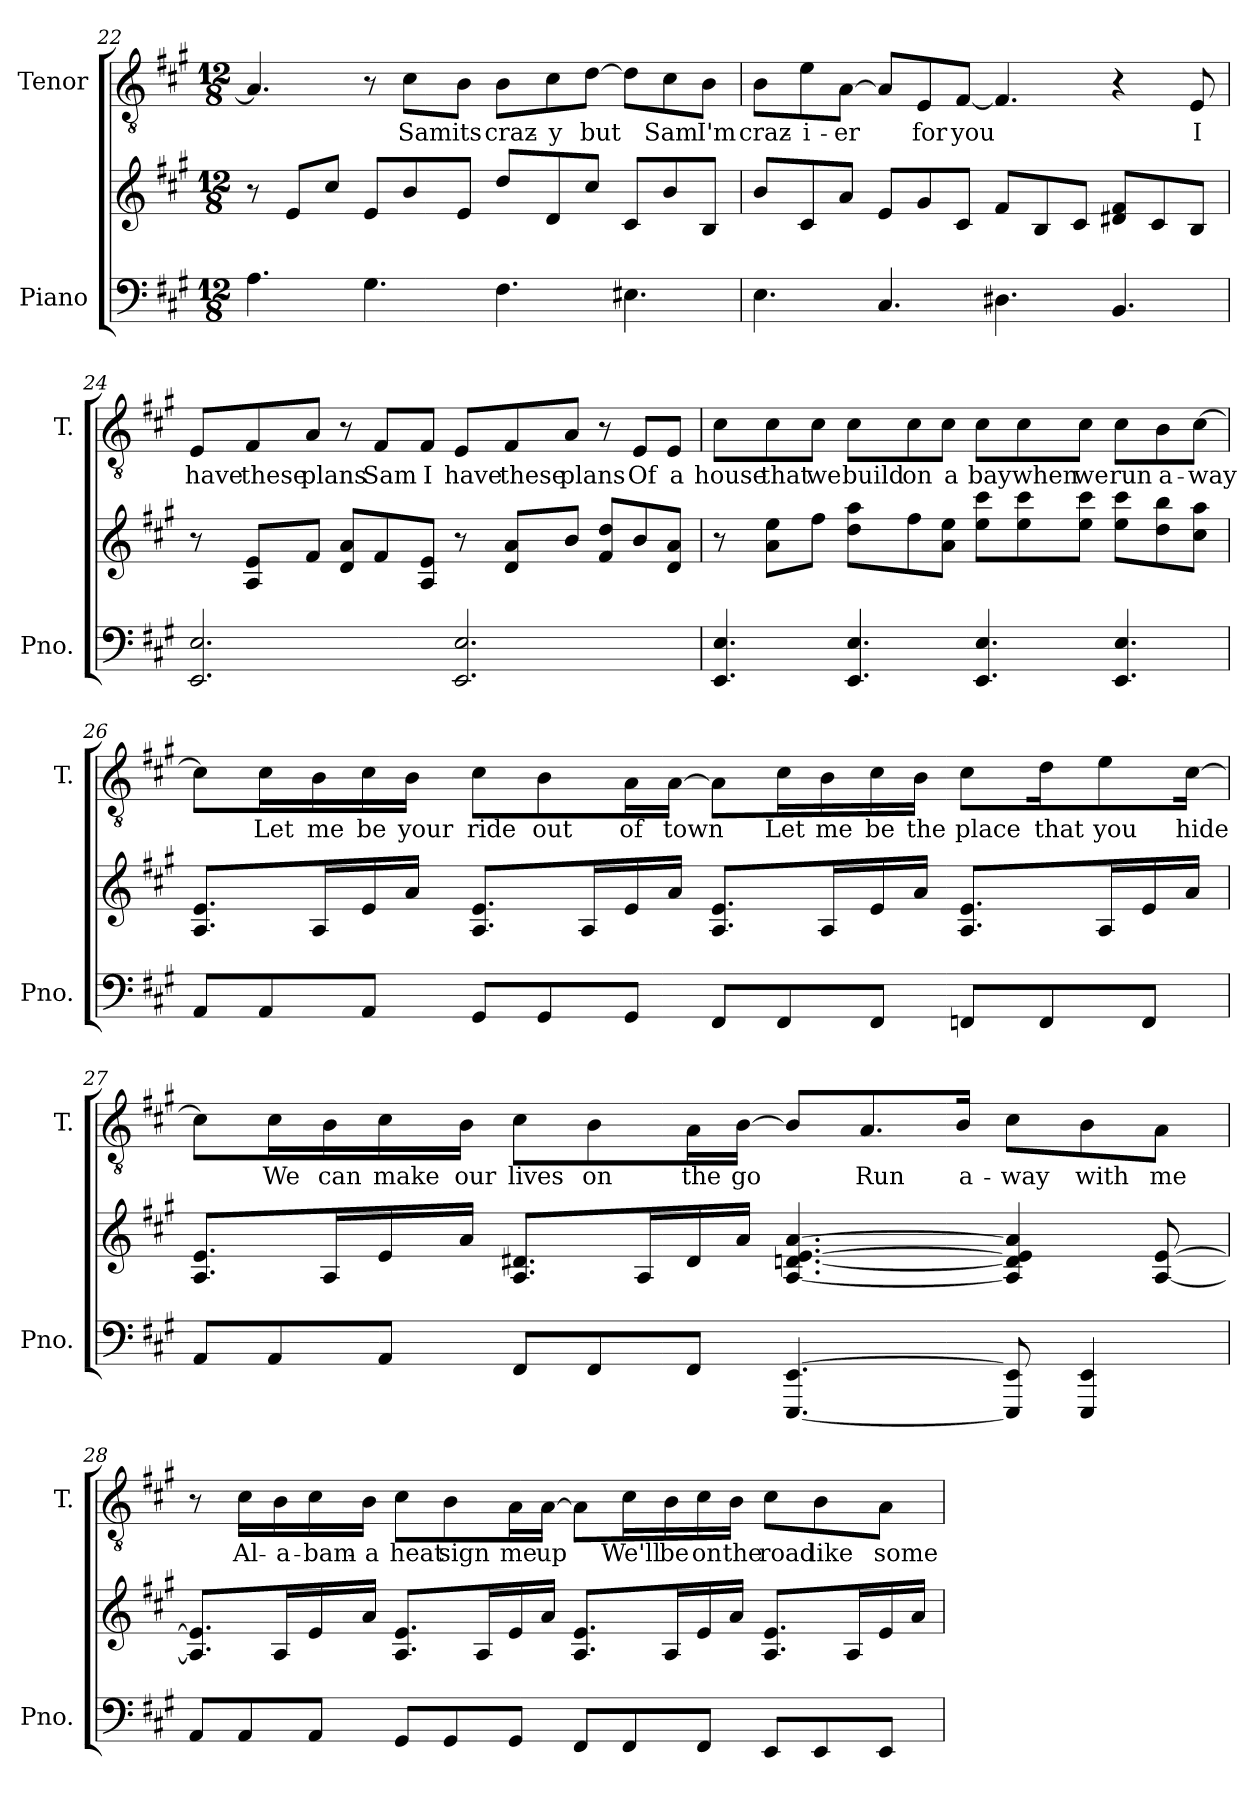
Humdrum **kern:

**kern	**kern	**kern	**text
*part2	*part2	*part1	*part1
*staff3	*staff2	*staff1	*staff1
*I"Piano	*	*I"Tenor	*
*I'Pno.	*	*I'T.	*
*clefF4	*clefG2	*clefGv2	*
*k[f#c#g#]	*k[f#c#g#]	*k[f#c#g#]	*
*M12/8	*M12/8	*M12/8	*
=22	=22	=22	=22
4.A\	8r	4.A/]	.
.	8e/L	.	.
.	8cc#/J	.	.
4.G#\	8e/L	8r	.
.	8b/	8c#\L	Sam
.	8e/J	8B\J	its
4.F#\	8dd/L	8B\L	craz-
.	8d/	8c#\	-y
.	8cc#/J	[8d\J	but
4.E#X\	8c#/L	8d\L]	.
.	8b/	8c#\	Sam
.	8B/J	8B\J	I'm
!!LO:LB:g=z
=23	=23	=23	=23
4.E\	8b/L	8B\L	craz-
.	8c#/	8e\	-i-
.	8a/J	[8A\J	-er
4.C#/	8e/L	8A/L]	.
.	8g#/	8E/	for
.	8c#/J	[8F#/J	you
4.D#X\	8f#/L	4.F#/]	.
.	8B/	.	.
.	8c#/J	.	.
4.BB/	8d#X/ 8f#/L	4r	.
.	8c#/	.	.
.	8B/J	8E/	I
=24	=24	=24	=24
2.EE/ 2.E/	8r	8E/L	have
.	8A/ 8e/L	8F#/	these
.	8f#/J	8A/J	plans
.	8d/ 8a/L	8r	.
.	8f#/	8F#/L	Sam
.	8A/ 8e/J	8F#/J	I
2.EE/ 2.E/	8r	8E/L	have
.	8d/ 8a/L	8F#/	these
.	8b/J	8A/J	plans
.	8f#/ 8dd/L	8r	.
.	8b/	8E/L	Of
.	8d/ 8a/J	8E/J	a
!!LO:LB:g=z
=25	=25	=25	=25
4.EE/ 4.E/	8r	8c#\L	house
.	8a\ 8ee\L	8c#\	that
.	8ff#\J	8c#\J	we
4.EE/ 4.E/	8dd\ 8aa\L	8c#\L	build
.	8ff#\	8c#\	on
.	8a\ 8ee\J	8c#\J	a
4.EE/ 4.E/	8ee\ 8ccc#\L	8c#\L	bay
.	8ee\ 8ccc#\	8c#\	when
.	8ee\ 8ccc#\J	8c#\J	we
4.EE/ 4.E/	8ee\ 8ccc#\L	8c#\L	run
.	8dd\ 8bb\	8B\	a-
.	8cc#\ 8aa\J	[8c#\J	-way
!!LO:PB:g=z
=26	=26	=26	=26
8AA/L	8.A/ 8.e/L	8c#\L]	.
8AA/	.	16c#\L	Let
.	16A/L	16B\	me
8AA/J	16e/	16c#\	be
.	16a/JJ	16B\JJ	your
8GG#/L	8.A/ 8.e/L	8c#\L	ride
8GG#/	.	8B\	out
.	16A/L	.	.
8GG#/J	16e/	16A\L	of
.	16a/JJ	[16A\JJ	town
8FF#/L	8.A/ 8.e/L	8A\L]	.
8FF#/	.	16c#\L	Let
.	16A/L	16B\	me
8FF#/J	16e/	16c#\	be
.	16a/JJ	16B\JJ	the
8FFn/L	8.A/ 8.e/L	8c#\L	place
8FF/	.	16d\K	that
.	16A/L	8e\	you
8FF/J	16e/	.	.
.	16a/JJ	[16c#\Jk	hide
!!LO:LB:g=z
=27	=27	=27	=27
8AA/L	8.A/ 8.e/L	8c#\L]	.
8AA/	.	16c#\L	We
.	16A/L	16B\	can
8AA/J	16e/	16c#\	make
.	16a/JJ	16B\JJ	our
8FF#/L	8.A/ 8.d#X/L	8c#\L	lives
8FF#/	.	8B\	on
.	16A/L	.	.
8FF#/J	16d#/	16A\L	the
.	16a/JJ	[16B\JJ	go
[4.EEE/ [4.EE/	[4.A/ [4.dn/ [4.e/ [4.a/	8B/L]	.
.	.	8.A/	Run
.	.	16B/Jk	a-
8EEE/] 8EE/]	4A/] 4d/] 4e/] 4a/]	8c#\L	-way
4EEE/ 4EE/	.	8B\	with
.	[8A/ [8e/	8A\J	me
!!LO:LB:g=z
=28	=28	=28	=28
8AA/L	8.A/] 8.e/]L	8r	.
8AA/	.	16c#\LL	Al-
.	16A/L	16B\	-a-
8AA/J	16e/	16c#\	-bam-
.	16a/JJ	16B\JJ	-a
8GG#/L	8.A/ 8.e/L	8c#\L	heat
8GG#/	.	8B\	sign
.	16A/L	.	.
8GG#/J	16e/	16A\L	me
.	16a/JJ	[16A\JJ	up
8FF#/L	8.A/ 8.e/L	8A\L]	.
8FF#/	.	16c#\L	We'll
.	16A/L	16B\	be
8FF#/J	16e/	16c#\	on
.	16a/JJ	16B\JJ	the
8EE/L	8.A/ 8.e/L	8c#\L	road
8EE/	.	8B\	like
.	16A/L	.	.
8EE/J	16e/	8A\J	some
.	16a/JJ	.	.
=	=	=	=
*-	*-	*-	*-
